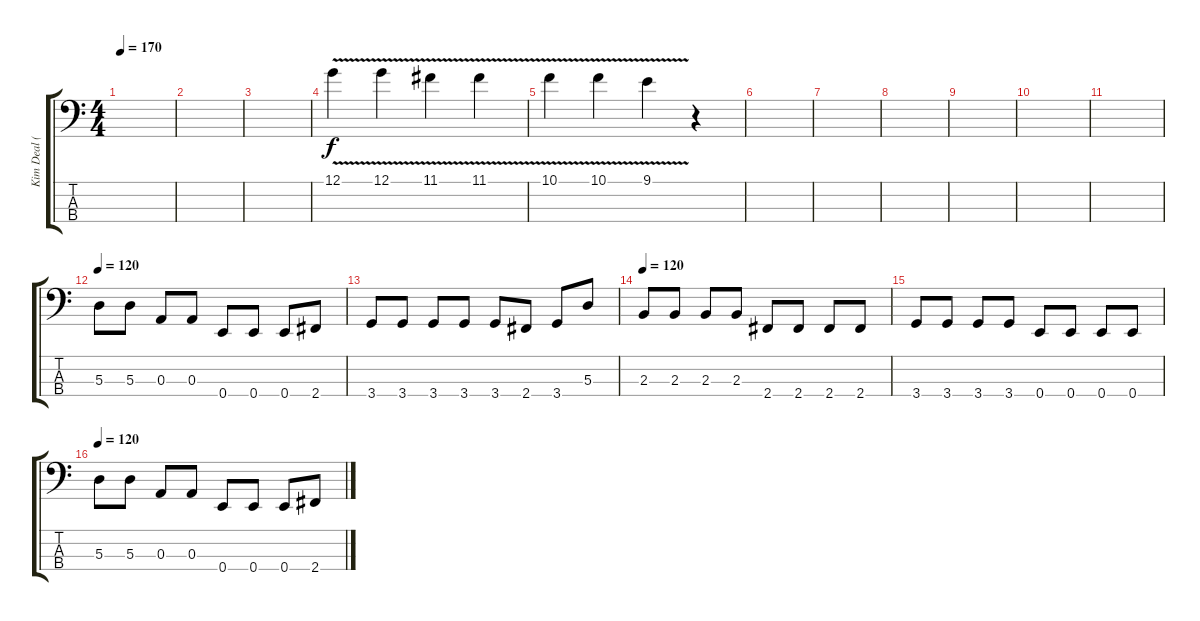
\track ("Kim Deal (Bass)" "Kim Deal (") {instrument electricbasspick}
\staff {score tabs}
\tuning (G2 D2 A1 E1) {hide}
\ts (4 4)
\tempo 170
\clef f4
\ks c
|
|
|
12.1{v}.4 12.1{v}.4 11.1{v}.4 11.1{v}.4 |
10.1{v}.4 10.1{v}.4 9.1{v}.4 r.4 |
|
|
|
|
|
|
\tempo 120
5.3.8 5.3.8 0.3.8 0.3.8 0.4.8 0.4.8 0.4.8 2.4.8 |
3.4.8 3.4.8 3.4.8 3.4.8 3.4.8 2.4.8 3.4.8 5.3.8 |
\tempo 120
2.3.8 2.3.8 2.3.8 2.3.8 2.4.8 2.4.8 2.4.8 2.4.8 |
3.4.8 3.4.8 3.4.8 3.4.8 0.4.8 0.4.8 0.4.8 0.4.8 |
\tempo 120
5.3.8 5.3.8 0.3.8 0.3.8 0.4.8 0.4.8 0.4.8 2.4.8
